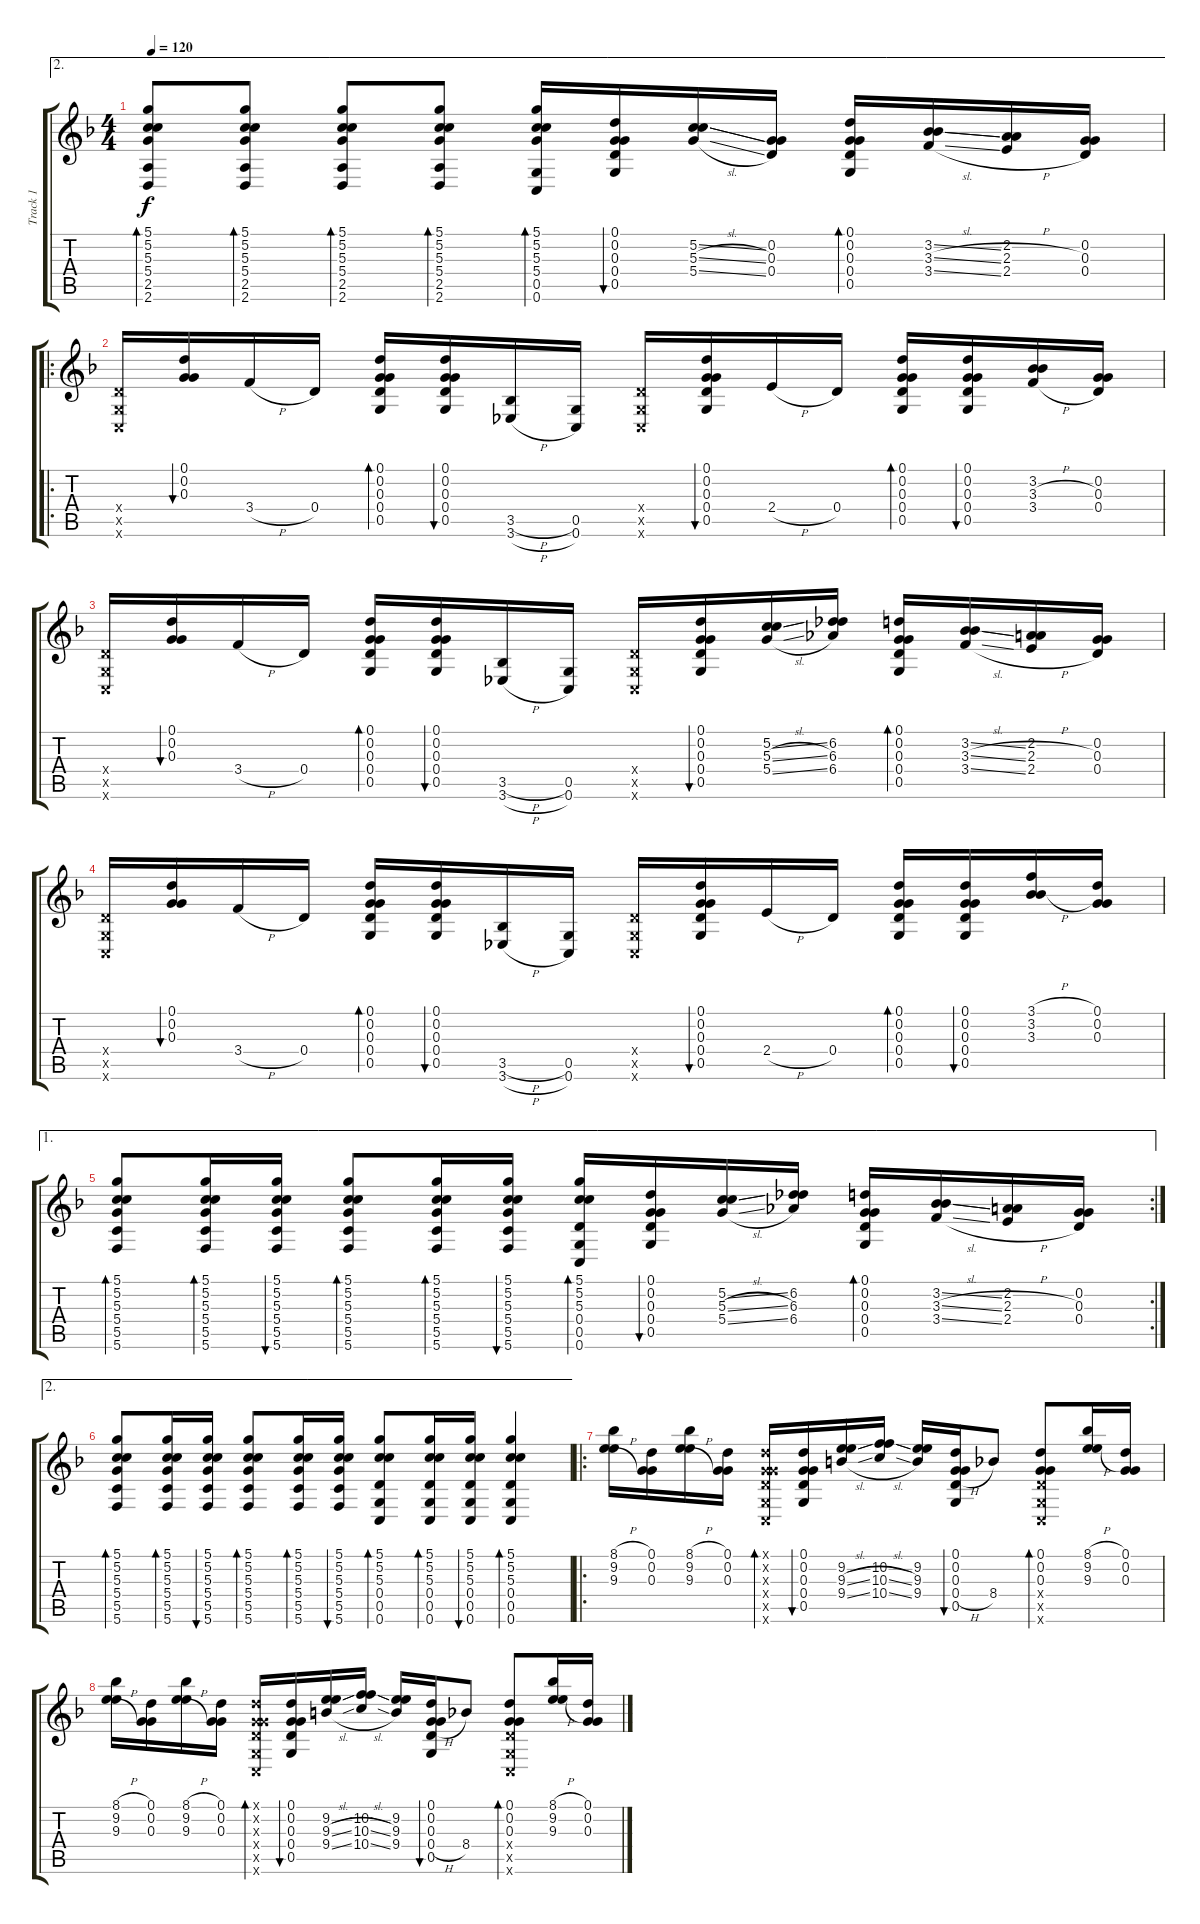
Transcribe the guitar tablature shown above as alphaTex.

\track ("Track 1" "Track 1") {instrument acousticguitarsteel}
\staff {score tabs}
\tuning (D4 G3 G3 D3 G2 C2) {hide}
\ae 2
\ts (4 4)
\tempo 120
\clef g2
\ks f
(5.1 5.2 5.3 5.4 2.5 2.6).8{bd 60 dy f} (5.1 5.2 5.3 5.4 2.5 2.6).8{bd 60} (5.1 5.2 5.3 5.4 2.5 2.6).8{bd 60} (5.1 5.2 5.3 5.4 2.5 2.6).8{bd 60} (5.1 5.2 5.3 5.4 0.5 0.6).16{bd 60} (0.1 0.2 0.3 0.4 0.5).16{bu 60} (5.2{sl} 5.3{sl} 5.4{sl}).16 (0.2 0.3 0.4).16 (0.1 0.2 0.3 0.4 0.5).16{bd 60} (3.2{sl} 3.3{sl} 3.4{sl}).16 (2.2{h} 2.3{h} 2.4{h}).16 (0.2 0.3 0.4).16 |
\ro
(0.4{x} 0.5{x} 0.6{x}).16 (0.1 0.2 0.3).16{bu 60} 3.4{h}.16 0.4.16 (0.1 0.2 0.3 0.4 0.5).16{bd 60} (0.1 0.2 0.3 0.4 0.5).16{bu 60} (3.5{h} 3.6{h}).16 (0.5 0.6).16 (0.4{x} 0.5{x} 0.6{x}).16 (0.1 0.2 0.3 0.4 0.5).16{bu 60} 2.4{h}.16 0.4.16 (0.1 0.2 0.3 0.4 0.5).16{bd 60} (0.1 0.2 0.3 0.4 0.5).16{bu 60} (3.2{h} 3.3{h} 3.4{h}).16 (0.2 0.3 0.4).16 |
(0.4{x} 0.5{x} 0.6{x}).16 (0.1 0.2 0.3).16{bu 60} 3.4{h}.16 0.4.16 (0.1 0.2 0.3 0.4 0.5).16{bd 60} (0.1 0.2 0.3 0.4 0.5).16{bu 60} (3.5{h} 3.6{h}).16 (0.5 0.6).16 (0.4{x} 0.5{x} 0.6{x}).16 (0.1 0.2 0.3 0.4 0.5).16{bu 60} (5.2{sl} 5.3{sl} 5.4{sl}).16 (6.2 6.3 6.4).16 (0.1 0.2 0.3 0.4 0.5).16{bd 60} (3.2{sl} 3.3{sl} 3.4{sl}).16 (2.2{h} 2.3{h} 2.4{h}).16 (0.2 0.3 0.4).16 |
(0.4{x} 0.5{x} 0.6{x}).16 (0.1 0.2 0.3).16{bu 60} 3.4{h}.16 0.4.16 (0.1 0.2 0.3 0.4 0.5).16{bd 60} (0.1 0.2 0.3 0.4 0.5).16{bu 60} (3.5{h} 3.6{h}).16 (0.5 0.6).16 (0.4{x} 0.5{x} 0.6{x}).16 (0.1 0.2 0.3 0.4 0.5).16{bu 60} 2.4{h}.16 0.4.16 (0.1 0.2 0.3 0.4 0.5).16{bd 60} (0.1 0.2 0.3 0.4 0.5).16{bu 60} (3.1{h} 3.2{h} 3.3{h}).16 (0.1 0.2 0.3).16 |
\ae 1
\rc 2
(5.1 5.2 5.3 5.4 5.5 5.6).8{bd 60} (5.1 5.2 5.3 5.4 5.5 5.6).16{bd 60} (5.1 5.2 5.3 5.4 5.5 5.6).16{bu 60} (5.1 5.2 5.3 5.4 5.5 5.6).8{bd 60} (5.1 5.2 5.3 5.4 5.5 5.6).16{bd 60} (5.1 5.2 5.3 5.4 5.5 5.6).16{bu 60} (5.1 5.2 5.3 0.4 0.5 0.6).16{bd 60} (0.1 0.2 0.3 0.4 0.5).16{bu 60} (5.2{sl} 5.3{sl} 5.4{sl}).16 (6.2 6.3 6.4).16 (0.1 0.2 0.3 0.4 0.5).16{bd 60} (3.2{sl} 3.3{sl} 3.4{sl}).16 (2.2{h} 2.3{h} 2.4{h}).16 (0.2 0.3 0.4).16 |
\ae 2
(5.1 5.2 5.3 5.4 5.5 5.6).8{bd 60} (5.1 5.2 5.3 5.4 5.5 5.6).16{bd 60} (5.1 5.2 5.3 5.4 5.5 5.6).16{bu 60} (5.1 5.2 5.3 5.4 5.5 5.6).8{bd 60} (5.1 5.2 5.3 5.4 5.5 5.6).16{bd 60} (5.1 5.2 5.3 5.4 5.5 5.6).16{bu 60} (5.1 5.2 5.3 0.4 0.5 0.6).8{bd 60} (5.1 5.2 5.3 0.4 0.5 0.6).16{bd 60} (5.1 5.2 5.3 0.4 0.5 0.6).16{bu 60} (5.1 5.2 5.3 0.4 0.5 0.6).4{bd 60} |
\ro
(8.1{h} 9.2{h} 9.3{h}).16 (0.1 0.2 0.3).16 (8.1{h} 9.2{h} 9.3{h}).16 (0.1 0.2 0.3).16 (0.1{x} 0.2{x} 0.3{x} 0.4{x} 0.5{x} 0.6{x}).16{bd 60} (0.1 0.2 0.3 0.4 0.5).16{bu 60} (9.2{sl} 9.3{sl} 9.4{sl}).16 (10.2{sl} 10.3{sl} 10.4{sl}).16 (9.2 9.3 9.4).16 (0.1 0.2 0.3 0.4{h} 0.5).16{bu 60} 8.4.8 (0.1 0.2 0.3 0.4{x} 0.5{x} 0.6{x}).8{bd 60} (8.1{h} 9.2{h} 9.3{h}).16 (0.1 0.2 0.3).16 |
(8.1{h} 9.2{h} 9.3{h}).16 (0.1 0.2 0.3).16 (8.1{h} 9.2{h} 9.3{h}).16 (0.1 0.2 0.3).16 (0.1{x} 0.2{x} 0.3{x} 0.4{x} 0.5{x} 0.6{x}).16{bd 60} (0.1 0.2 0.3 0.4 0.5).16{bu 60} (9.2{sl} 9.3{sl} 9.4{sl}).16 (10.2{sl} 10.3{sl} 10.4{sl}).16 (9.2 9.3 9.4).16 (0.1 0.2 0.3 0.4{h} 0.5).16{bu 60} 8.4.8 (0.1 0.2 0.3 0.4{x} 0.5{x} 0.6{x}).8{bd 60} (8.1{h} 9.2{h} 9.3{h}).16 (0.1 0.2 0.3).16
